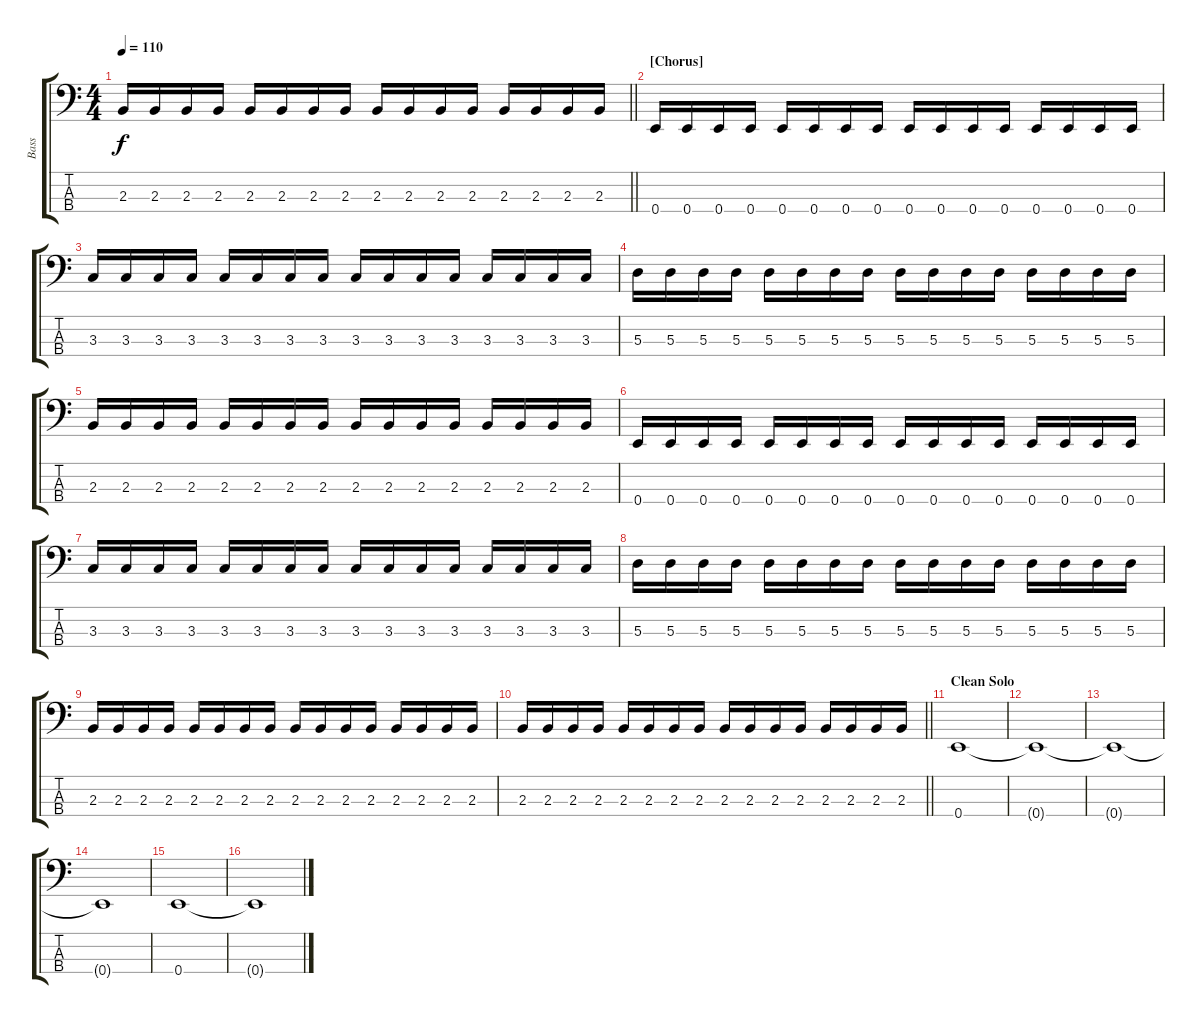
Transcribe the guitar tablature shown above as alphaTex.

\track ("Bass" "Bass") {instrument electricbasspick}
\staff {score tabs}
\tuning (G2 D2 A1 E1) {hide}
\ts (4 4)
\tempo 110
\clef f4
\barLineRight lightlight
\ks c
2.3.16{dy f} 2.3.16 2.3.16 2.3.16 2.3.16 2.3.16 2.3.16 2.3.16 2.3.16 2.3.16 2.3.16 2.3.16 2.3.16 2.3.16 2.3.16 2.3.16 |
\section ("" "[Chorus]")
0.4.16 0.4.16 0.4.16 0.4.16 0.4.16 0.4.16 0.4.16 0.4.16 0.4.16 0.4.16 0.4.16 0.4.16 0.4.16 0.4.16 0.4.16 0.4.16 |
3.3.16 3.3.16 3.3.16 3.3.16 3.3.16 3.3.16 3.3.16 3.3.16 3.3.16 3.3.16 3.3.16 3.3.16 3.3.16 3.3.16 3.3.16 3.3.16 |
5.3.16 5.3.16 5.3.16 5.3.16 5.3.16 5.3.16 5.3.16 5.3.16 5.3.16 5.3.16 5.3.16 5.3.16 5.3.16 5.3.16 5.3.16 5.3.16 |
2.3.16 2.3.16 2.3.16 2.3.16 2.3.16 2.3.16 2.3.16 2.3.16 2.3.16 2.3.16 2.3.16 2.3.16 2.3.16 2.3.16 2.3.16 2.3.16 |
0.4.16 0.4.16 0.4.16 0.4.16 0.4.16 0.4.16 0.4.16 0.4.16 0.4.16 0.4.16 0.4.16 0.4.16 0.4.16 0.4.16 0.4.16 0.4.16 |
3.3.16 3.3.16 3.3.16 3.3.16 3.3.16 3.3.16 3.3.16 3.3.16 3.3.16 3.3.16 3.3.16 3.3.16 3.3.16 3.3.16 3.3.16 3.3.16 |
5.3.16 5.3.16 5.3.16 5.3.16 5.3.16 5.3.16 5.3.16 5.3.16 5.3.16 5.3.16 5.3.16 5.3.16 5.3.16 5.3.16 5.3.16 5.3.16 |
2.3.16 2.3.16 2.3.16 2.3.16 2.3.16 2.3.16 2.3.16 2.3.16 2.3.16 2.3.16 2.3.16 2.3.16 2.3.16 2.3.16 2.3.16 2.3.16 |
\barLineRight lightlight
2.3.16 2.3.16 2.3.16 2.3.16 2.3.16 2.3.16 2.3.16 2.3.16 2.3.16 2.3.16 2.3.16 2.3.16 2.3.16 2.3.16 2.3.16 2.3.16 |
\section ("" "Clean Solo")
0.4.1 |
0.4{t}.1 |
0.4{t}.1 |
0.4{t}.1 |
0.4.1 |
0.4{t}.1
